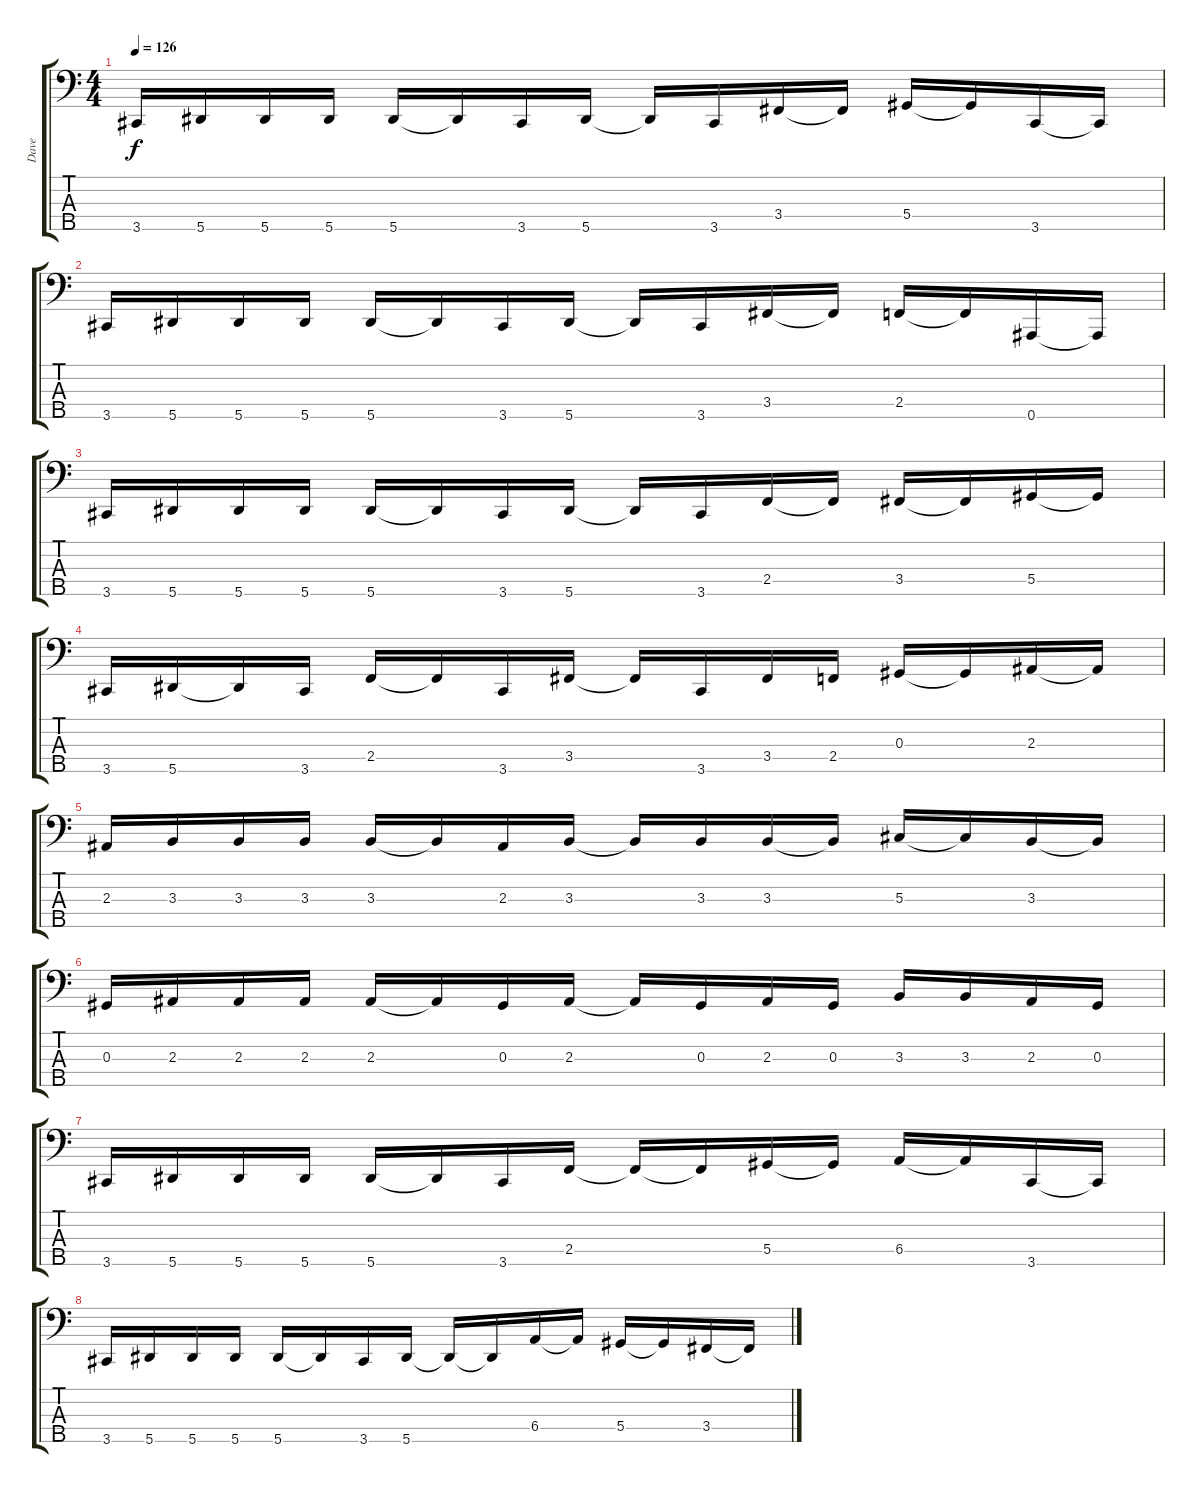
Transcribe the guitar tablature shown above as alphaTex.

\track ("Dave" "Dave") {instrument electricbasspick}
\staff {score tabs}
\tuning (Gb2 Db2 Ab1 Eb1 Bb0) {hide}
\ts (4 4)
\tempo 126
\clef f4
\ks c
3.5.16{dy f} 5.5.16 5.5.16 5.5.16 5.5.16 5.5{t}.16 3.5.16 5.5.16 5.5{t}.16 3.5.16 3.4.16 3.4{t}.16 5.4.16 5.4{t}.16 3.5.16 3.5{t}.16 |
3.5.16 5.5.16 5.5.16 5.5.16 5.5.16 5.5{t}.16 3.5.16 5.5.16 5.5{t}.16 3.5.16 3.4.16 3.4{t}.16 2.4.16 2.4{t}.16 0.5.16 0.5{t}.16 |
3.5.16 5.5.16 5.5.16 5.5.16 5.5.16 5.5{t}.16 3.5.16 5.5.16 5.5{t}.16 3.5.16 2.4.16 2.4{t}.16 3.4.16 3.4{t}.16 5.4.16 5.4{t}.16 |
3.5.16 5.5.16 5.5{t}.16 3.5.16 2.4.16 2.4{t}.16 3.5.16 3.4.16 3.4{t}.16 3.5.16 3.4.16 2.4.16 0.3.16 0.3{t}.16 2.3.16 2.3{t}.16 |
2.3.16 3.3.16 3.3.16 3.3.16 3.3.16 3.3{t}.16 2.3.16 3.3.16 3.3{t}.16 3.3.16 3.3.16 3.3{t}.16 5.3.16 5.3{t}.16 3.3.16 3.3{t}.16 |
0.3.16 2.3.16 2.3.16 2.3.16 2.3.16 2.3{t}.16 0.3.16 2.3.16 2.3{t}.16 0.3.16 2.3.16 0.3.16 3.3.16 3.3.16 2.3.16 0.3.16 |
3.5.16 5.5.16 5.5.16 5.5.16 5.5.16 5.5{t}.16 3.5.16 2.4.16 2.4{t}.16 2.4{t}.16 5.4.16 5.4{t}.16 6.4.16 6.4{t}.16 3.5.16 3.5{t}.16 |
3.5.16 5.5.16 5.5.16 5.5.16 5.5.16 5.5{t}.16 3.5.16 5.5.16 5.5{t}.16 5.5{t}.16 6.4.16 6.4{t}.16 5.4.16 5.4{t}.16 3.4.16 3.4{t}.16
